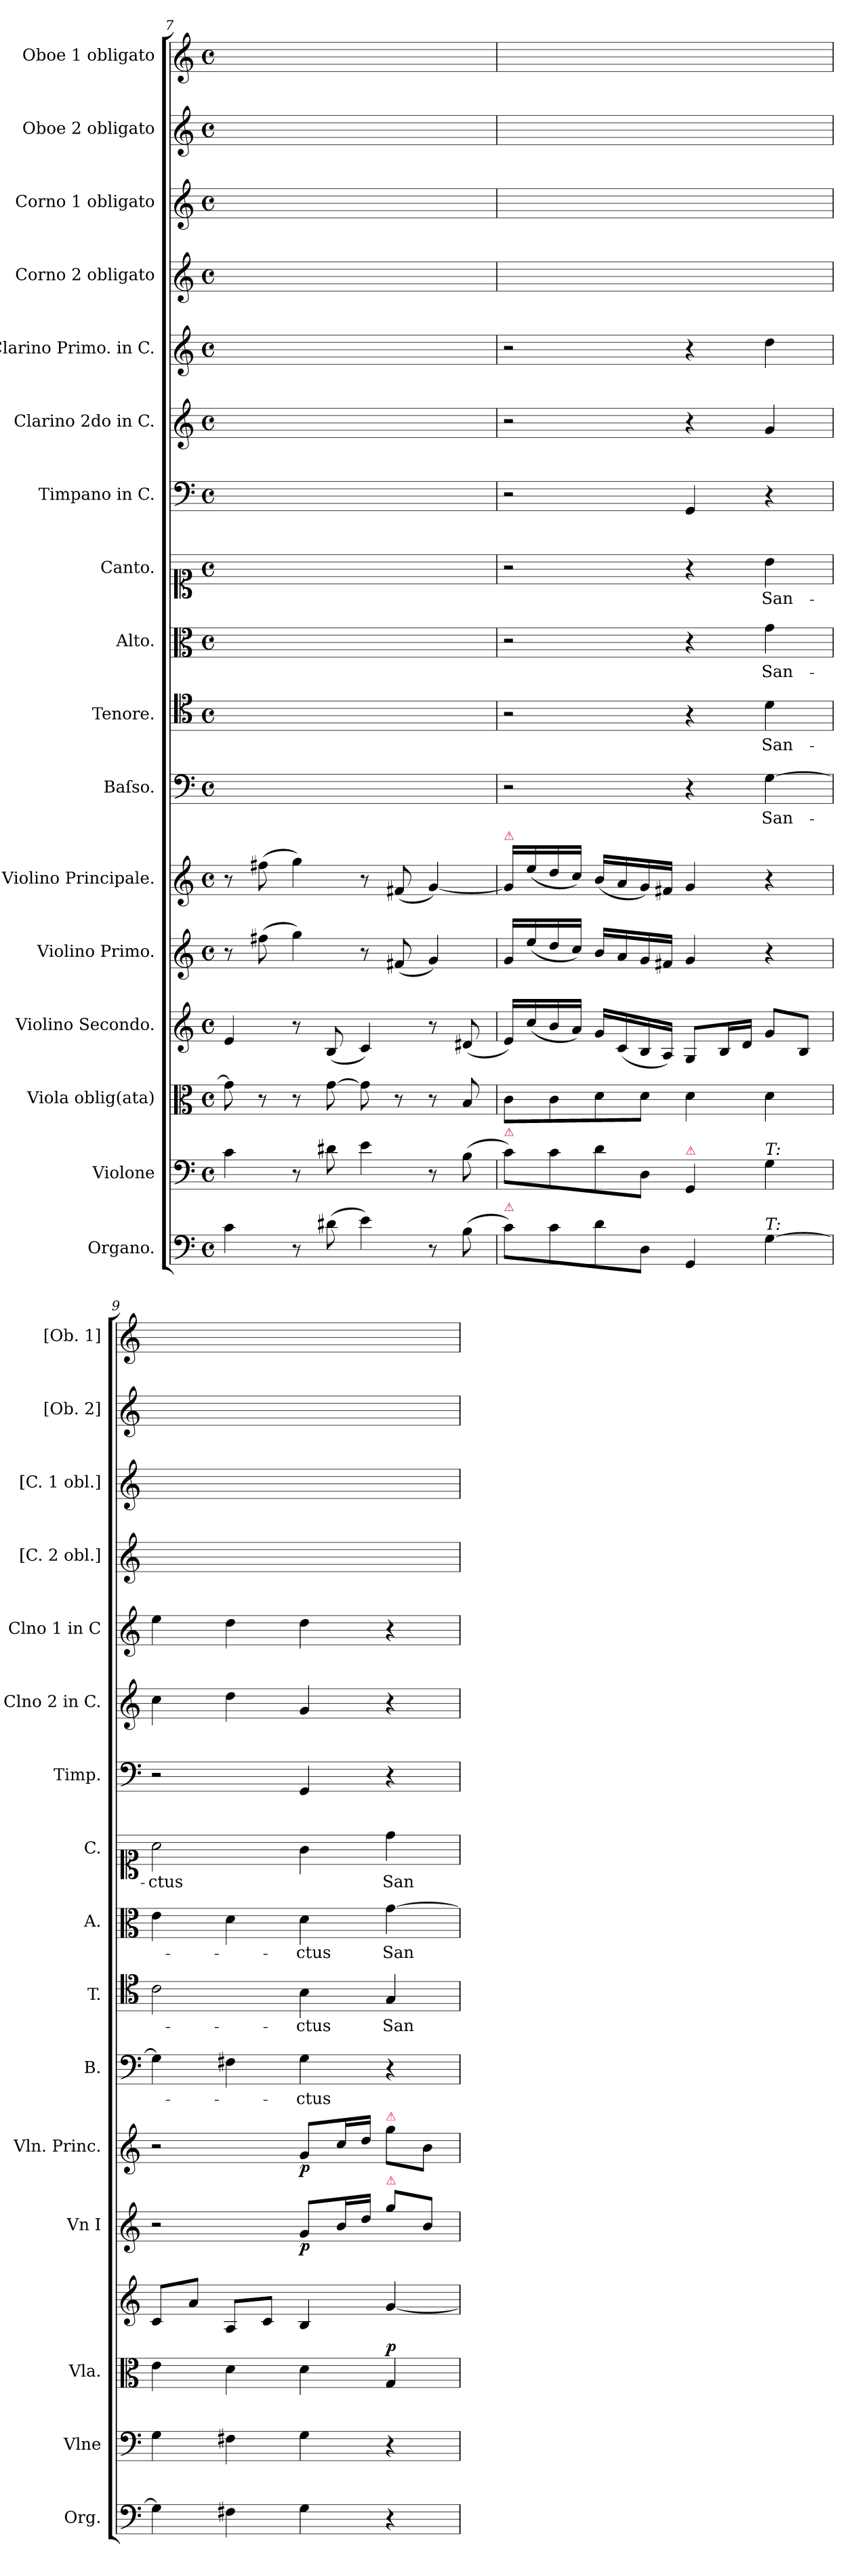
**kern	**kern	**dynam	**kern	**dynam	**kern	**kern	**dynam	**kern	**dynam	**kern	**text	**kern	**text	**kern	**text	**kern	**text	**kern	**kern	**kern	**kern	**kern	**kern	**kern
*part17	*part16	*part16	*part15	*part15	*part14	*part13	*part13	*part12	*part12	*part11	*part11	*part10	*part10	*part9	*part9	*part8	*part8	*part7	*part6	*part5	*part4	*part3	*part2	*part1
*staff17	*staff16	*staff16	*staff15	*staff15	*staff14	*staff13	*staff13	*staff12	*staff12	*staff11	*staff11	*staff10	*staff10	*staff9	*staff9	*staff8	*staff8	*staff7	*staff6	*staff5	*staff4	*staff3	*staff2	*staff1
*I"Organo.	*I"Violone	*	*I"Viola oblig(ata)	*	*I"Violino Secondo.	*I"Violino Primo.	*	*I"Violino Principale.	*	*I"Baſso.	*	*I"Tenore.	*	*I"Alto.	*	*I"Canto.	*	*I"Timpano in C.	*I"Clarino 2do in C.	*I"Clarino Primo. in C.	*I"Corno 2 obligato	*I"Corno 1 obligato	*I"Oboe 2 obligato	*I"Oboe 1 obligato
*I'Org.	*I'Vlne	*	*I'Vla.	*	*	*I'Vn I	*	*I'Vln. Princ.	*	*I'B.	*	*I'T.	*	*I'A.	*	*I'C.	*	*I'Timp.	*I'Clno 2 in C.	*I'Clno 1 in C	*I'[C. 2 obl.]	*I'[C. 1 obl.]	*I'[Ob. 2]	*I'[Ob. 1]
*clefF4	*clefF4	*	*clefC3	*	*clefG2	*clefG2	*	*clefG2	*	*clefF4	*	*clefC4	*	*clefC3	*	*clefC1	*	*clefF4	*clefG2	*clefG2	*clefG2	*clefG2	*clefG2	*clefG2
*k[]	*k[]	*	*k[]	*	*k[]	*k[]	*	*k[]	*	*k[]	*	*k[]	*	*k[]	*	*k[]	*	*k[]	*k[]	*k[]	*k[]	*k[]	*k[]	*k[]
*M4/4	*M4/4	*	*M4/4	*	*M4/4	*M4/4	*	*M4/4	*	*M4/4	*	*M4/4	*	*M4/4	*	*M4/4	*	*M4/4	*M4/4	*M4/4	*M4/4	*M4/4	*M4/4	*M4/4
*met(c)	*met(c)	*	*met(c)	*	*met(c)	*met(c)	*	*met(c)	*	*met(c)	*	*met(c)	*	*met(c)	*	*met(c)	*	*met(c)	*met(c)	*met(c)	*met(c)	*met(c)	*met(c)	*met(c)
=7	=7	=7	=7	=7	=7	=7	=7	=7	=7	=7	=7	=7	=7	=7	=7	=7	=7	=7	=7	=7	=7	=7	=7	=7
4c\	4c\	.	8g\]	.	4e/	8r	.	8r	.	1ryy	.	1ryy	.	1ryy	.	1ryy	.	1ryy	1ryy	1ryy	1ryy	1ryy	1ryy	1ryy
.	.	.	8r	.	.	(8ff#X\	.	(8ff#X\	.	.	.	.	.	.	.	.	.	.	.	.	.	.	.	.
8r	8r	.	8r	.	8r	4gg\)	.	4gg\)	.	.	.	.	.	.	.	.	.	.	.	.	.	.	.	.
(8d#X\	8d#X\	.	[8g\	.	(8B/	.	.	.	.	.	.	.	.	.	.	.	.	.	.	.	.	.	.	.
4e\)	4e\	.	8g\]	.	4c/)	8r	.	8r	.	.	.	.	.	.	.	.	.	.	.	.	.	.	.	.
.	.	.	8r	.	.	(8f#X/	.	(8f#X/	.	.	.	.	.	.	.	.	.	.	.	.	.	.	.	.
8r	8r	.	8r	.	8r	4g/)	.	[4g/)	.	.	.	.	.	.	.	.	.	.	.	.	.	.	.	.
(8B\	(8B\	.	8B/	.	(8d#X/	.	.	.	.	.	.	.	.	.	.	.	.	.	.	.	.	.	.	.
=8	=8	=8	=8	=8	=8	=8	=8	=8	=8	=8	=8	=8	=8	=8	=8	=8	=8	=8	=8	=8	=8	=8	=8	=8
!	!	!	!	!	!	!	!	!LO:TX:a:color=crimson:t=⚠	!	!	!	!	!	!	!	!	!	!	!	!	!	!	!	!
!	!LO:TX:a:color=crimson:t=⚠	!	!	!	!	!	!	!	!	!	!	!	!	!	!	!	!	!	!	!	!	!	!	!
!LO:TX:a:color=crimson:t=⚠	!	!	!	!	!	!	!	!	!	!	!	!	!	!	!	!	!	!	!	!	!	!	!	!
8c\L)	8c\L)	.	8c\L	.	16e/LL)	16g/LL	.	16g/LL]	.	2r	.	2r	.	2r	.	2r	.	2r	2r	2r	1ryy	1ryy	1ryy	1ryy
.	.	.	.	.	(16cc/	(16ee/	.	(16ee\	.	.	.	.	.	.	.	.	.	.	.	.	.	.	.	.
8c\	8c\	.	8c\	.	16b/	16dd/	.	16dd\	.	.	.	.	.	.	.	.	.	.	.	.	.	.	.	.
.	.	.	.	.	16a/JJ)	16cc/JJ)	.	16cc/JJ)	.	.	.	.	.	.	.	.	.	.	.	.	.	.	.	.
8d\	8d\	.	8d\	.	16g/LL	16b/LL	.	(16b/LL	.	.	.	.	.	.	.	.	.	.	.	.	.	.	.	.
.	.	.	.	.	(16c/	16a/	.	16a/	.	.	.	.	.	.	.	.	.	.	.	.	.	.	.	.
8D/J	8D/J	.	8d\J	.	16B/	16g/	.	16g/)	.	.	.	.	.	.	.	.	.	.	.	.	.	.	.	.
.	.	.	.	.	16A/JJ)	16f#X/JJ	.	16f#X/JJ	.	.	.	.	.	.	.	.	.	.	.	.	.	.	.	.
!	!LO:TX:a:color=crimson:t=⚠	!	!	!	!	!	!	!	!	!	!	!	!	!	!	!	!	!	!	!	!	!	!	!
!	!	!LO:DY:a	!	!	!	!	!	!	!	!	!	!	!	!	!	!	!	!	!	!	!	!	!	!
4GG/	4GG/	for	4d\	.	8G/L	4g/	.	4g/	.	4r	.	4r	.	4r	.	4r	.	4GG/	4r	4r	.	.	.	.
.	.	.	.	.	16B/L	.	.	.	.	.	.	.	.	.	.	.	.	.	.	.	.	.	.	.
.	.	.	.	.	16d/JJ	.	.	.	.	.	.	.	.	.	.	.	.	.	.	.	.	.	.	.
!	!LO:TX:a:i:t=T&colon;	!	!	!	!	!	!	!	!	!	!	!	!	!	!	!	!	!	!	!	!	!	!	!
!LO:TX:a:i:t=T&colon;	!	!	!	!	!	!	!	!	!	!	!	!	!	!	!	!	!	!	!	!	!	!	!	!
[4G\	4G\	.	4d\	.	8g/L	4r	.	4r	.	[4G\	San-	4d\	San-	4g\	San-	4b\	San-	4r	4g/	4dd\	.	.	.	.
.	.	.	.	.	8B/J	.	.	.	.	.	.	.	.	.	.	.	.	.	.	.	.	.	.	.
=9	=9	=9	=9	=9	=9	=9	=9	=9	=9	=9	=9	=9	=9	=9	=9	=9	=9	=9	=9	=9	=9	=9	=9	=9
4G\]	4G\	.	4e\	.	8c/L	2r	.	2r	.	4G\]	.	2c\	.	4e\	.	2a\	-ctus	2r	4cc\	4ee\	1ryy	1ryy	1ryy	1ryy
.	.	.	.	.	8a/J	.	.	.	.	.	.	.	.	.	.	.	.	.	.	.	.	.	.	.
4F#X\	4F#X\	.	4d\	.	8A/L	.	.	.	.	4F#X\	.	.	.	4d\	.	.	.	.	4dd\	4dd\	.	.	.	.
.	.	.	.	.	8c/J	.	.	.	.	.	.	.	.	.	.	.	.	.	.	.	.	.	.	.
!	!	!	!	!	!	!	!	!	!LO:DY:b	!	!	!	!	!	!	!	!	!	!	!	!	!	!	!
4G\	4G\	.	4d\	.	4B/	8g/L	p	8g/L	p	4G\	-ctus	4B\	-ctus	4d\	-ctus	4g\	.	4GG/	4g/	4dd\	.	.	.	.
.	.	.	.	.	.	16b/L	.	16cc/L	.	.	.	.	.	.	.	.	.	.	.	.	.	.	.	.
.	.	.	.	.	.	16dd/JJ	.	16dd/JJ	.	.	.	.	.	.	.	.	.	.	.	.	.	.	.	.
!	!	!	!	!	!	!	!	!LO:TX:a:color=crimson:t=⚠	!	!	!	!	!	!	!	!	!	!	!	!	!	!	!	!
!	!	!	!	!	!	!LO:TX:a:color=crimson:t=⚠	!	!	!	!	!	!	!	!	!	!	!	!	!	!	!	!	!	!
!	!	!	!	!LO:DY:a	!	!	!	!	!	!	!	!	!	!	!	!	!	!	!	!	!	!	!	!
4r	4r	.	4G/	p	[4g/	8gg\L	.	8gg\L	.	4r	.	4G/	San-	[4g\	San-	4dd\	San-	4r	4r	4r	.	.	.	.
.	.	.	.	.	.	8b/J	.	8b\J	.	.	.	.	.	.	.	.	.	.	.	.	.	.	.	.
=	=	=	=	=	=	=	=	=	=	=	=	=	=	=	=	=	=	=	=	=	=	=	=	=
*-	*-	*-	*-	*-	*-	*-	*-	*-	*-	*-	*-	*-	*-	*-	*-	*-	*-	*-	*-	*-	*-	*-	*-	*-
